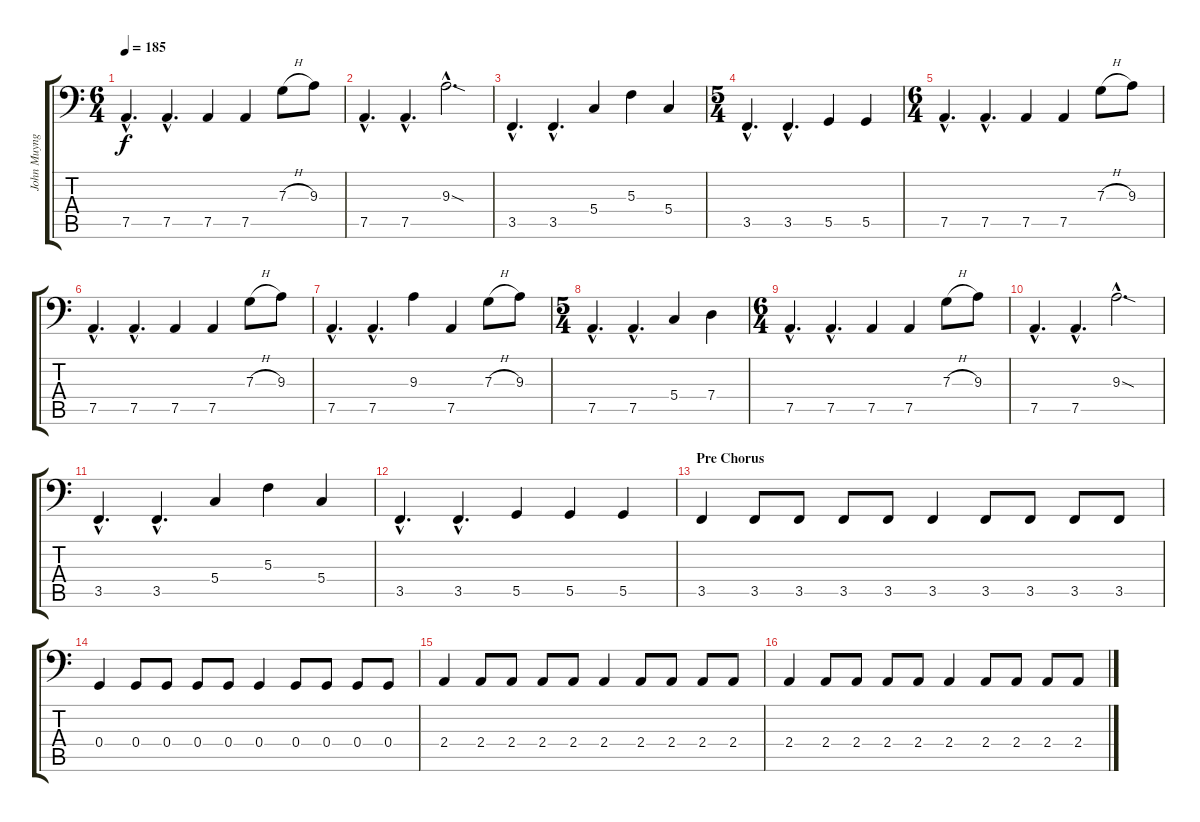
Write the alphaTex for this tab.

\track ("John Muyng" "John Muyng") {instrument electricbassfinger}
\staff {score tabs}
\tuning (Bb2 F2 C2 G1 D1 A0) {hide}
\ts (6 4)
\tempo 185
\clef f4
\ks c
7.5{hac}.4{d dy f} 7.5{hac}.4{d} 7.5.4 7.5.4 7.3{h}.8 9.3.8 |
7.5{hac}.4{d} 7.5{hac}.4{d} 9.3{sod hac}.2{d} |
3.5{hac}.4{d} 3.5{hac}.4{d} 5.4.4 5.3.4 5.4.4 |
\ts (5 4)
3.5{hac}.4{d} 3.5{hac}.4{d} 5.5.4 5.5.4 |
\ts (6 4)
7.5{hac}.4{d} 7.5{hac}.4{d} 7.5.4 7.5.4 7.3{h}.8 9.3.8 |
7.5{hac}.4{d} 7.5{hac}.4{d} 7.5.4 7.5.4 7.3{h}.8 9.3.8 |
7.5{hac}.4{d} 7.5{hac}.4{d} 9.3.4 7.5.4 7.3{h}.8 9.3.8 |
\ts (5 4)
7.5{hac}.4{d} 7.5{hac}.4{d} 5.4.4 7.4.4 |
\ts (6 4)
7.5{hac}.4{d} 7.5{hac}.4{d} 7.5.4 7.5.4 7.3{h}.8 9.3.8 |
7.5{hac}.4{d} 7.5{hac}.4{d} 9.3{sod hac}.2{d} |
3.5{hac}.4{d} 3.5{hac}.4{d} 5.4.4 5.3.4 5.4.4 |
3.5{hac}.4{d} 3.5{hac}.4{d} 5.5.4 5.5.4 5.5.4 |
\section ("" "Pre Chorus")
3.5.4 3.5.8 3.5.8 3.5.8 3.5.8 3.5.4 3.5.8 3.5.8 3.5.8 3.5.8 |
0.4.4 0.4.8 0.4.8 0.4.8 0.4.8 0.4.4 0.4.8 0.4.8 0.4.8 0.4.8 |
2.4.4 2.4.8 2.4.8 2.4.8 2.4.8 2.4.4 2.4.8 2.4.8 2.4.8 2.4.8 |
2.4.4 2.4.8 2.4.8 2.4.8 2.4.8 2.4.4 2.4.8 2.4.8 2.4.8 2.4.8
